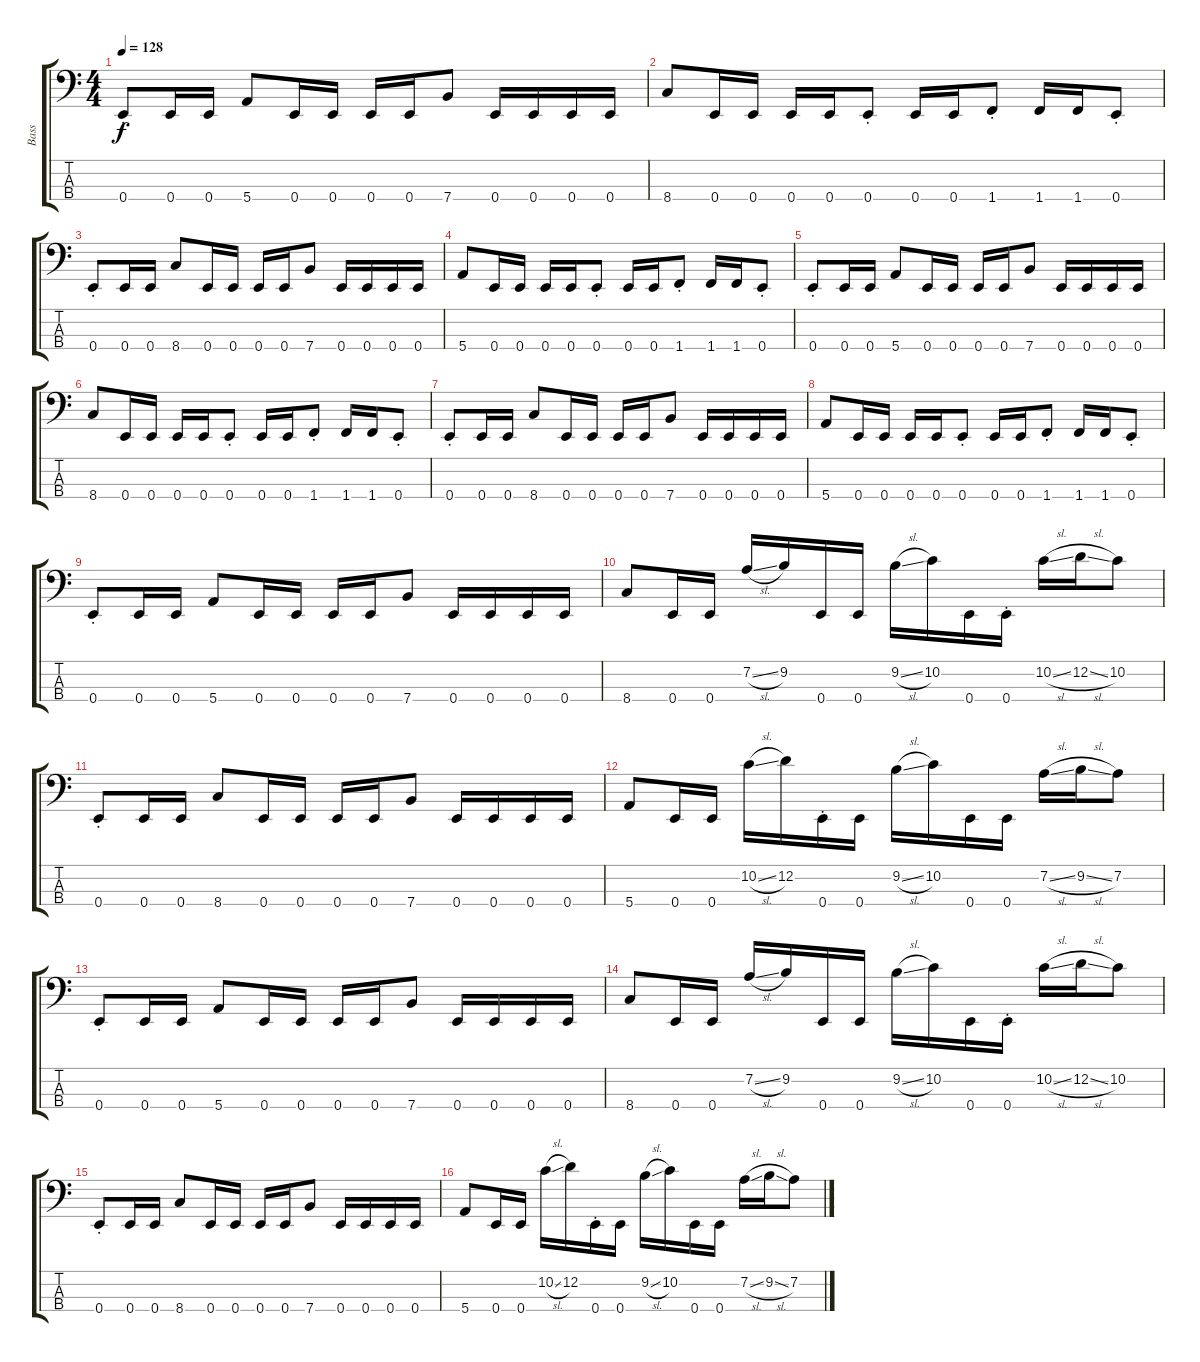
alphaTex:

\track ("Bass" "Bass") {solo instrument electricbassfinger}
\staff {score tabs}
\tuning (G2 D2 A1 E1) {hide}
\ts (4 4)
\tempo 128
\clef f4
\ks c
0.4{st}.8{dy f} 0.4.16 0.4.16 5.4.8 0.4.16 0.4.16 0.4.16 0.4.16 7.4.8 0.4.16 0.4.16 0.4.16 0.4.16 |
8.4.8 0.4.16 0.4.16 0.4.16 0.4.16 0.4{st}.8 0.4.16 0.4.16 1.4{st}.8 1.4.16 1.4.16 0.4{st}.8 |
0.4{st}.8 0.4.16 0.4.16 8.4.8 0.4.16 0.4.16 0.4.16 0.4.16 7.4.8 0.4.16 0.4.16 0.4.16 0.4.16 |
5.4.8 0.4.16 0.4.16 0.4.16 0.4.16 0.4{st}.8 0.4.16 0.4.16 1.4{st}.8 1.4.16 1.4.16 0.4{st}.8 |
0.4{st}.8 0.4.16 0.4.16 5.4.8 0.4.16 0.4.16 0.4.16 0.4.16 7.4.8 0.4.16 0.4.16 0.4.16 0.4.16 |
8.4.8 0.4.16 0.4.16 0.4.16 0.4.16 0.4{st}.8 0.4.16 0.4.16 1.4{st}.8 1.4.16 1.4.16 0.4{st}.8 |
0.4{st}.8 0.4.16 0.4.16 8.4.8 0.4.16 0.4.16 0.4.16 0.4.16 7.4.8 0.4.16 0.4.16 0.4.16 0.4.16 |
5.4.8 0.4.16 0.4.16 0.4.16 0.4.16 0.4{st}.8 0.4.16 0.4.16 1.4{st}.8 1.4.16 1.4.16 0.4{st}.8 |
0.4{st}.8 0.4.16 0.4.16 5.4.8 0.4.16 0.4.16 0.4.16 0.4.16 7.4.8 0.4.16 0.4.16 0.4.16 0.4.16 |
8.4.8 0.4.16 0.4.16 7.2{sl}.16 9.2.16 0.4.16 0.4.16 9.2{sl}.16 10.2.16 0.4.16 0.4{st}.16 10.2{sl}.16 12.2{sl}.16 10.2.8 |
0.4{st}.8 0.4.16 0.4.16 8.4.8 0.4.16 0.4.16 0.4.16 0.4.16 7.4.8 0.4.16 0.4.16 0.4.16 0.4.16 |
5.4.8 0.4.16 0.4.16 10.2{sl}.16 12.2.16 0.4{st}.16 0.4.16 9.2{sl}.16 10.2.16 0.4.16 0.4.16 7.2{sl}.16 9.2{sl}.16 7.2.8 |
0.4{st}.8 0.4.16 0.4.16 5.4.8 0.4.16 0.4.16 0.4.16 0.4.16 7.4.8 0.4.16 0.4.16 0.4.16 0.4.16 |
8.4.8 0.4.16 0.4.16 7.2{sl}.16 9.2.16 0.4.16 0.4.16 9.2{sl}.16 10.2.16 0.4.16 0.4{st}.16 10.2{sl}.16 12.2{sl}.16 10.2.8 |
0.4{st}.8 0.4.16 0.4.16 8.4.8 0.4.16 0.4.16 0.4.16 0.4.16 7.4.8 0.4.16 0.4.16 0.4.16 0.4.16 |
5.4.8 0.4.16 0.4.16 10.2{sl}.16 12.2.16 0.4{st}.16 0.4.16 9.2{sl}.16 10.2.16 0.4.16 0.4.16 7.2{sl}.16 9.2{sl}.16 7.2.8
